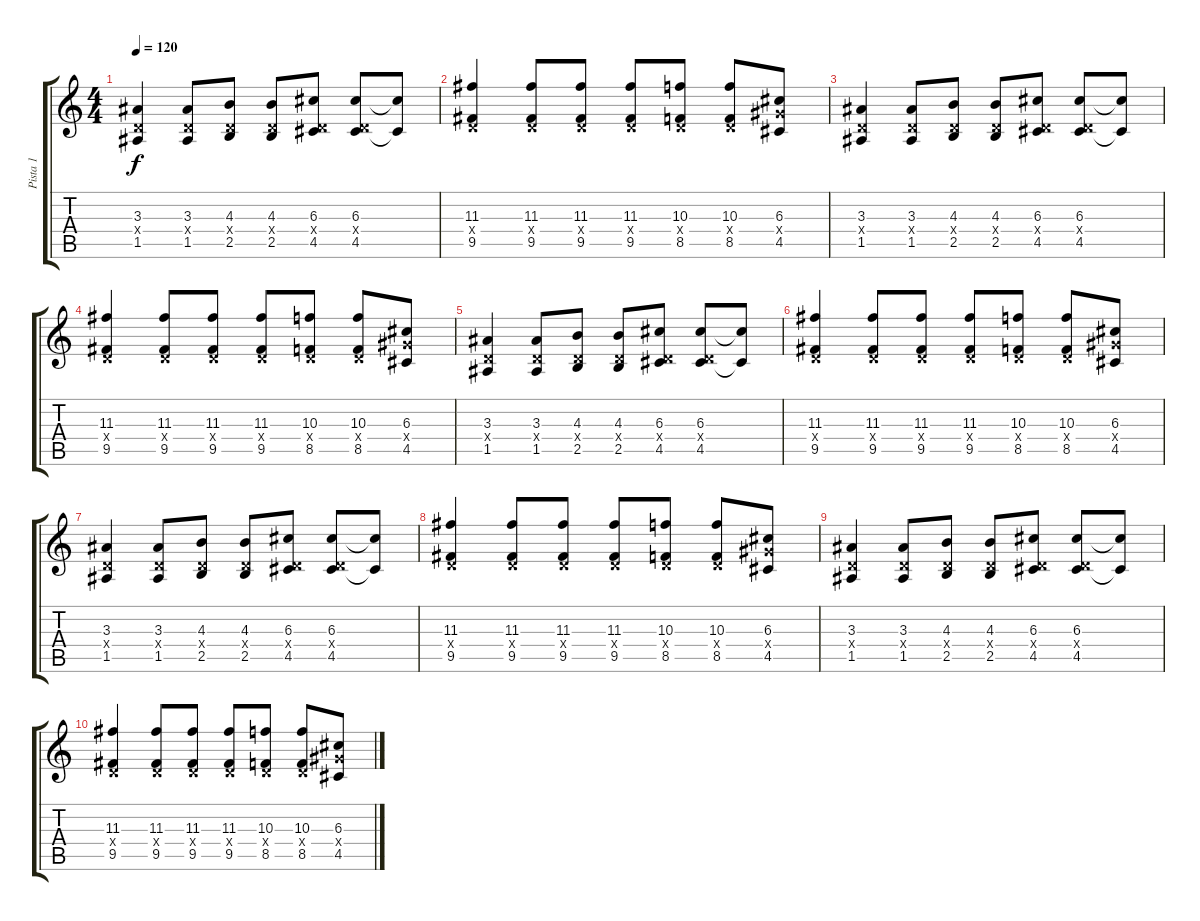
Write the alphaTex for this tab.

\track ("Pista 1" "Pista 1") {instrument overdrivenguitar}
\staff {score tabs}
\tuning (E4 B3 G3 D3 A2 E2) {hide}
\ts (4 4)
\tempo 120
\clef g2
\ks c
(3.3 0.4{x} 1.5).4{dy f} (3.3 0.4{x} 1.5).8 (4.3 0.4{x} 2.5).8 (4.3 0.4{x} 2.5).8 (6.3 0.4{x} 4.5).8 (6.3 0.4{x} 4.5).8 (6.3{t} 4.5{t}).8 |
(11.3 0.4{x} 9.5).4 (11.3 0.4{x} 9.5).8 (11.3 0.4{x} 9.5).8 (11.3 0.4{x} 9.5).8 (10.3 0.4{x} 8.5).8 (10.3 0.4{x} 8.5).8 (6.3 6.4{x} 4.5).8 |
(3.3 0.4{x} 1.5).4{volume 10} (3.3 0.4{x} 1.5).8 (4.3 0.4{x} 2.5).8 (4.3 0.4{x} 2.5).8 (6.3 0.4{x} 4.5).8 (6.3 0.4{x} 4.5).8 (6.3{t} 4.5{t}).8 |
(11.3 0.4{x} 9.5).4{volume 9} (11.3 0.4{x} 9.5).8 (11.3 0.4{x} 9.5).8 (11.3 0.4{x} 9.5).8 (10.3 0.4{x} 8.5).8 (10.3 0.4{x} 8.5).8 (6.3 6.4{x} 4.5).8 |
(3.3 0.4{x} 1.5).4{volume 7} (3.3 0.4{x} 1.5).8 (4.3 0.4{x} 2.5).8 (4.3 0.4{x} 2.5).8 (6.3 0.4{x} 4.5).8 (6.3 0.4{x} 4.5).8 (6.3{t} 4.5{t}).8 |
(11.3 0.4{x} 9.5).4{volume 6} (11.3 0.4{x} 9.5).8 (11.3 0.4{x} 9.5).8 (11.3 0.4{x} 9.5).8 (10.3 0.4{x} 8.5).8 (10.3 0.4{x} 8.5).8 (6.3 6.4{x} 4.5).8 |
(3.3 0.4{x} 1.5).4{volume 4} (3.3 0.4{x} 1.5).8 (4.3 0.4{x} 2.5).8 (4.3 0.4{x} 2.5).8 (6.3 0.4{x} 4.5).8 (6.3 0.4{x} 4.5).8 (6.3{t} 4.5{t}).8 |
(11.3 0.4{x} 9.5).4{volume 2} (11.3 0.4{x} 9.5).8 (11.3 0.4{x} 9.5).8 (11.3 0.4{x} 9.5).8 (10.3 0.4{x} 8.5).8 (10.3 0.4{x} 8.5).8 (6.3 6.4{x} 4.5).8 |
(3.3 0.4{x} 1.5).4{volume 1} (3.3 0.4{x} 1.5).8 (4.3 0.4{x} 2.5).8 (4.3 0.4{x} 2.5).8 (6.3 0.4{x} 4.5).8 (6.3 0.4{x} 4.5).8 (6.3{t} 4.5{t}).8 |
(11.3 0.4{x} 9.5).4 (11.3 0.4{x} 9.5).8 (11.3 0.4{x} 9.5).8 (11.3 0.4{x} 9.5).8{volume 0} (10.3 0.4{x} 8.5).8 (10.3 0.4{x} 8.5).8 (6.3 6.4{x} 4.5).8
